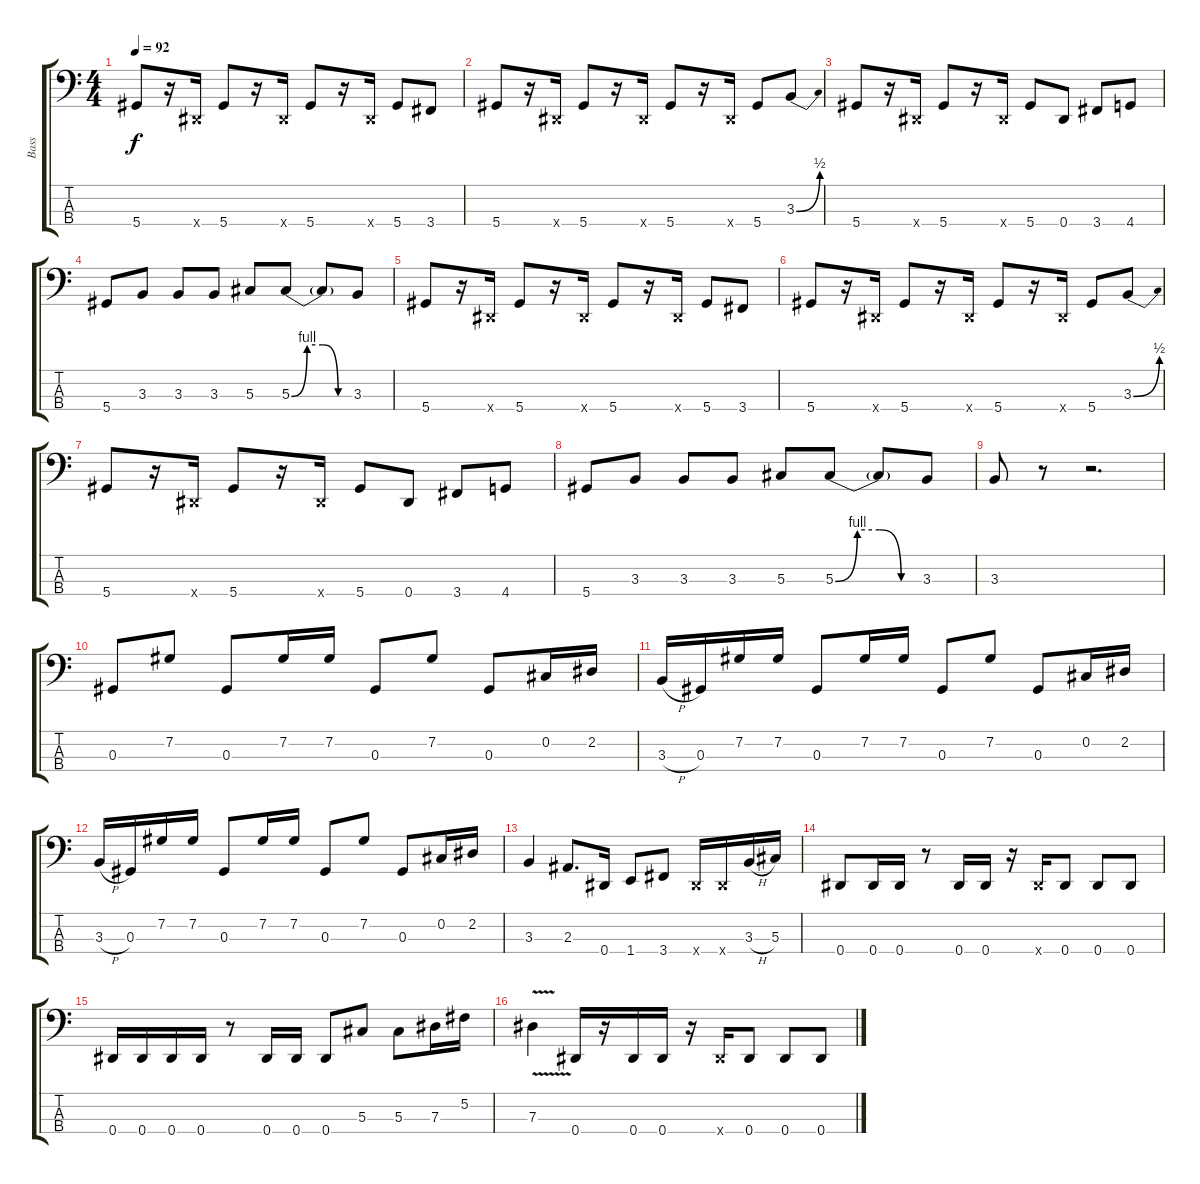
\track ("Bass" "Bass") {instrument electricbasspick}
\staff {score tabs}
\tuning (Gb2 Db2 Ab1 Eb1) {hide}
\ts (4 4)
\tempo 92
\clef f4
\ks c
5.4.8{dy f} r.16 0.4{x}.16 5.4.8 r.16 0.4{x}.16 5.4.8 r.16 0.4{x}.16 5.4.8 3.4.8 |
5.4.8 r.16 0.4{x}.16 5.4.8 r.16 0.4{x}.16 5.4.8 r.16 0.4{x}.16 5.4.8 3.3{be (bend 0 0 60 2)}.8 |
5.4.8 r.16 0.4{x}.16 5.4.8 r.16 0.4{x}.16 5.4.8 0.4.8 3.4.8 4.4.8 |
5.4.8 3.3.8 3.3.8 3.3.8 5.3.8 5.3{be (custom 0 0 15 4 30 4 45 0 60 0)}.8 5.3{t}.8 3.3.8 |
5.4.8 r.16 0.4{x}.16 5.4.8 r.16 0.4{x}.16 5.4.8 r.16 0.4{x}.16 5.4.8 3.4.8 |
5.4.8 r.16 0.4{x}.16 5.4.8 r.16 0.4{x}.16 5.4.8 r.16 0.4{x}.16 5.4.8 3.3{be (bend 0 0 60 2)}.8 |
5.4.8 r.16 0.4{x}.16 5.4.8 r.16 0.4{x}.16 5.4.8 0.4.8 3.4.8 4.4.8 |
5.4.8 3.3.8 3.3.8 3.3.8 5.3.8 5.3{be (custom 0 0 15 4 30 4 45 0 60 0)}.8 5.3{t}.8 3.3.8 |
3.3.8 r.8 r.2{d} |
0.3.8 7.2.8 0.3.8 7.2.16 7.2.16 0.3.8 7.2.8 0.3.8 0.2.16 2.2.16 |
3.3{h}.16 0.3.16 7.2.16 7.2.16 0.3.8 7.2.16 7.2.16 0.3.8 7.2.8 0.3.8 0.2.16 2.2.16 |
3.3{h}.16 0.3.16 7.2.16 7.2.16 0.3.8 7.2.16 7.2.16 0.3.8 7.2.8 0.3.8 0.2.16 2.2.16 |
3.3.4 2.3.8{d} 0.4.16 1.4.8 3.4.8 0.4{x}.16 0.4{x}.16 3.3{h}.16 5.3.16 |
0.4.8 0.4.16 0.4.16 r.8 0.4.16 0.4.16 r.16 0.4{x}.16 0.4.8 0.4.8 0.4.8 |
0.4.16 0.4.16 0.4.16 0.4.16 r.8 0.4.16 0.4.16 0.4.8 5.3.8 5.3.8 7.3.16 5.2.16 |
7.3{v}.4 0.4.16 r.16 0.4.16 0.4.16 r.16 0.4{x}.16 0.4.8 0.4.8 0.4.8
